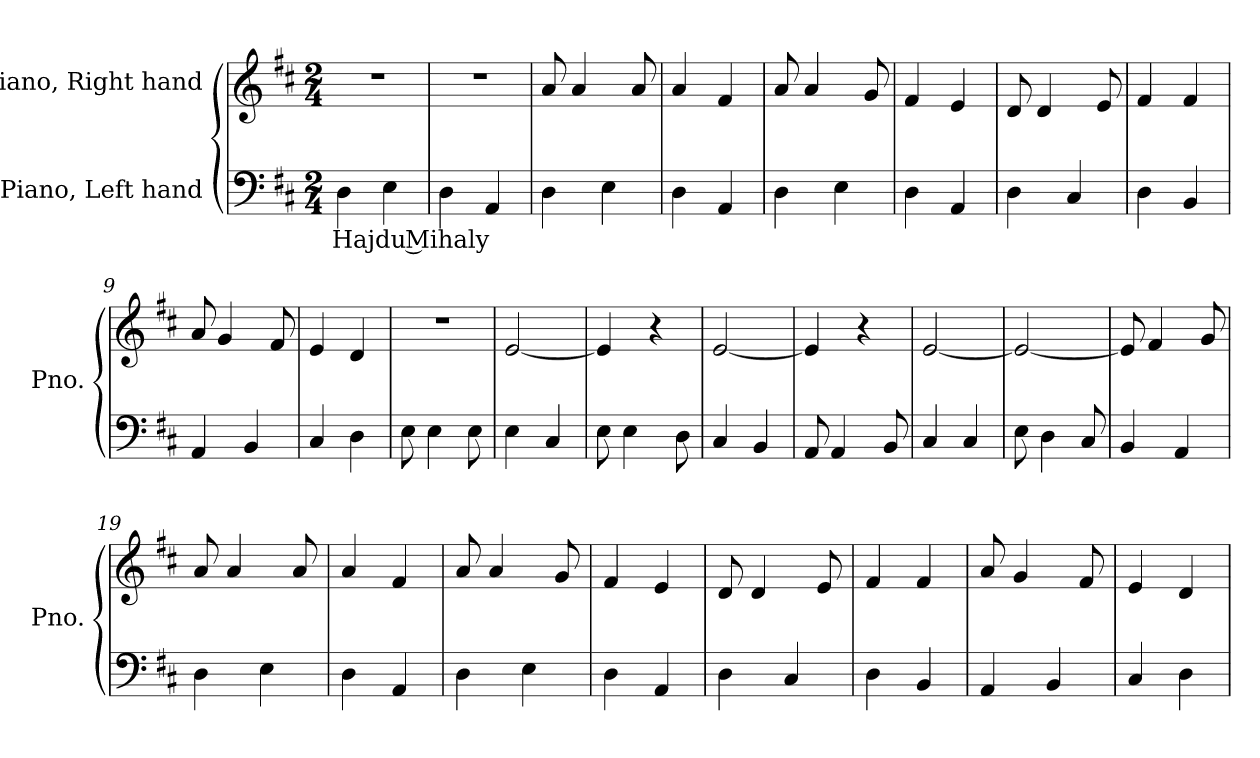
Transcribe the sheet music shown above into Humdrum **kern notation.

**kern	**text	**kern
*part2	*part2	*part1
*staff2	*staff2	*staff1
*I"Piano, Left hand	*	*I"Piano, Right hand
*I'Pno.	*	*I'Pno.
*clefF4	*	*clefG2
*k[f#c#]	*	*k[f#c#]
*M2/4	*	*M2/4
*MM120	*	*MM120
=1	=1	=1
!	!LO:LY:b	!
4D\	Hajdu Mihaly	2r
4E\	.	.
=2	=2	=2
4D\	.	2r
4AA/	.	.
=3	=3	=3
4D\	.	8a/
.	.	4a/
4E\	.	.
.	.	8a/
=4	=4	=4
4D\	.	4a/
4AA/	.	4f#/
=5	=5	=5
4D\	.	8a/
.	.	4a/
4E\	.	.
.	.	8g/
=6	=6	=6
4D\	.	4f#/
4AA/	.	4e/
=7	=7	=7
4D\	.	8d/
.	.	4d/
4C#/	.	.
.	.	8e/
!!LO:LB:g=z
=8	=8	=8
4D\	.	4f#/
4BB/	.	4f#/
=9	=9	=9
4AA/	.	8a/
.	.	4g/
4BB/	.	.
.	.	8f#/
=10	=10	=10
4C#/	.	4e/
4D\	.	4d/
=11	=11	=11
8E\	.	2r
4E\	.	.
8E\	.	.
=12	=12	=12
4E\	.	[2e/
4C#/	.	.
=13	=13	=13
8E\	.	4e/]
4E\	.	.
.	.	4r
8D\	.	.
=14	=14	=14
4C#/	.	[2e/
4BB/	.	.
=15	=15	=15
8AA/	.	4e/]
4AA/	.	.
.	.	4r
8BB/	.	.
=16	=16	=16
4C#/	.	[2e/
4C#/	.	.
=17	=17	=17
8E\	.	2e/_
4D\	.	.
8C#/	.	.
!!LO:LB:g=z
=18	=18	=18
4BB/	.	8e/]
.	.	4f#/
4AA/	.	.
.	.	8g/
=19	=19	=19
4D\	.	8a/
.	.	4a/
4E\	.	.
.	.	8a/
=20	=20	=20
4D\	.	4a/
4AA/	.	4f#/
=21	=21	=21
4D\	.	8a/
.	.	4a/
4E\	.	.
.	.	8g/
=22	=22	=22
4D\	.	4f#/
4AA/	.	4e/
=23	=23	=23
4D\	.	8d/
.	.	4d/
4C#/	.	.
.	.	8e/
=24	=24	=24
4D\	.	4f#/
4BB/	.	4f#/
=25	=25	=25
4AA/	.	8a/
.	.	4g/
4BB/	.	.
.	.	8f#/
=26	=26	=26
4C#/	.	4e/
4D\	.	4d/
=	=	=
*-	*-	*-
